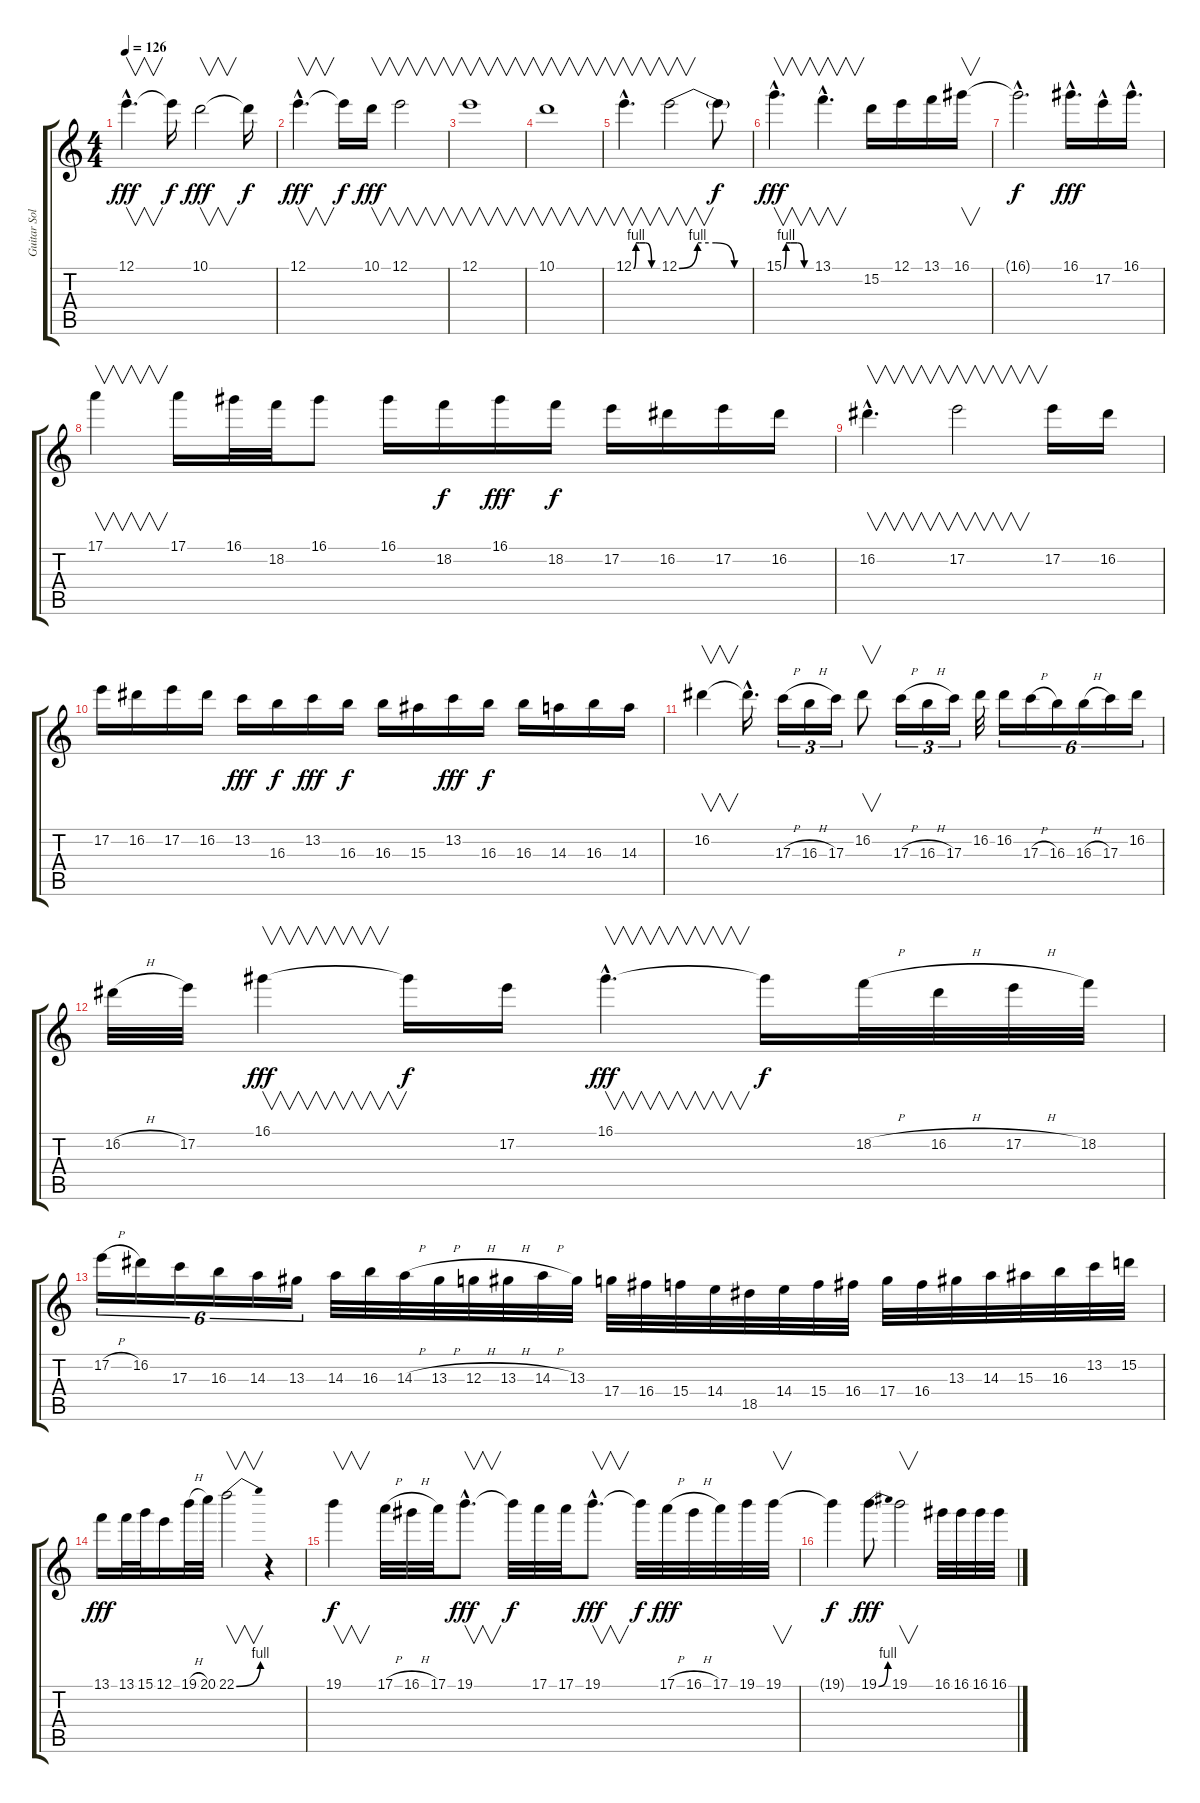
\track ("Guitar Solo" "Guitar Sol") {instrument distortionguitar}
\staff {score tabs}
\tuning (E4 B3 G3 D3 A2 E2) {hide}
\ts (4 4)
\tempo 126
\clef g2
\ks c
12.1{hac}.4{v d dy fff} 12.1{t}.16{dy f} 10.1.2{v dy fff} 10.1{t}.16{dy f} |
12.1{hac}.4{v d dy fff} 12.1{t}.16{dy f} 10.1.16{v dy fff} 12.1.2{v} |
12.1.1{v} |
10.1.1{v} |
12.1{be (custom 0 0 6 4 15 4 30 4 45 0 60 0) hac}.4{v d} 12.1{be (custom 0 0 15 4 30 4 45 0 60 0)}.2{v} 12.1{t}.8{dy f} |
15.1{be (custom 0 0 5 4 15 4 30 4 45 0 60 0) hac}.4{v d dy fff} 13.1{hac}.4{v d} 15.2.16 12.1.16 13.1.16 16.1.16{v} |
16.1{hac t}.2{d dy f} 16.1{hac}.16{d dy fff} 17.2{hac}.16 16.1{hac}.16{d} |
17.1.4{v} 17.1.16 16.1.32 18.2.32 16.1.8 16.1.16 18.2.16{dy f} 16.1.16{dy fff} 18.2.16{dy f} 17.2.16 16.2.16 17.2.16 16.2.16 |
16.2{hac}.4{v d} 17.2.2{v} 17.2.16 16.2.16 |
17.2.16 16.2.16 17.2.16 16.2.16 13.2.16{dy fff} 16.3.16{dy f} 13.2.16{dy fff} 16.3.16{dy f} 16.3.16 15.3.16 13.2.16{dy fff} 16.3.16{dy f} 16.3.16 14.3.16 16.3.16 14.3.16 |
16.2.4{v} 16.2{hac t}.16{d} 17.3{h}.16{tu (3 2)} 16.3{h}.16{tu (3 2)} 17.3.16{tu (3 2)} 16.2.8{v} 17.3{h}.16{tu (3 2)} 16.3{h}.16{tu (3 2)} 17.3.16{tu (3 2)} 16.2.32 16.2.16{tu (6 4)} 17.3{h}.16{tu (6 4)} 16.3.16{tu (6 4)} 16.3{h}.16{tu (6 4)} 17.3.16{tu (6 4)} 16.2.16{tu (6 4)} |
16.2{h}.32 17.2.32 16.1.4{v dy fff} 16.1{t}.16{dy f} 17.2.16 16.1{hac}.4{v d dy fff} 16.1{t}.16{dy f} 18.2{h}.32 16.2{h}.32 17.2{h}.32 18.2.32 |
17.2{h}.16{tu (6 4)} 16.2.16{tu (6 4)} 17.3.16{tu (6 4)} 16.3.16{tu (6 4)} 14.3.16{tu (6 4)} 13.3.16{tu (6 4)} 14.3.32 16.3.32 14.3{h}.32 13.3{h}.32 12.3{h}.32 13.3{h}.32 14.3{h}.32 13.3.32 17.4.32 16.4.32 15.4.32 14.4.32 18.5.32 14.4.32 15.4.32 16.4.32 17.4.32 16.4.32 13.3.32 14.3.32 15.3.32 16.3.32 13.2.32 15.2.32 |
13.1.16{dy fff} 13.1.32 15.1.32 12.1.16 19.1{h}.32 20.1.32 22.1{be (bend 0 0 60 4)}.2{v} r.4 |
19.1.4{v dy f} 17.1{h}.32 16.1{h}.32 17.1.32 19.1{hac}.8{v d dy fff} 19.1{t}.32{dy f} 17.1.32 17.1.32 19.1{hac}.8{v d dy fff} 19.1{t}.32{dy f} 17.1{h}.32{dy fff} 16.1{h}.32 17.1.32 19.1.32 19.1.32{v} |
19.1{t}.4{dy f} 19.1{be (bend 0 0 60 4)}.8{dy fff} 19.1.2{v} 16.1.32 16.1.32 16.1.32 16.1.32
